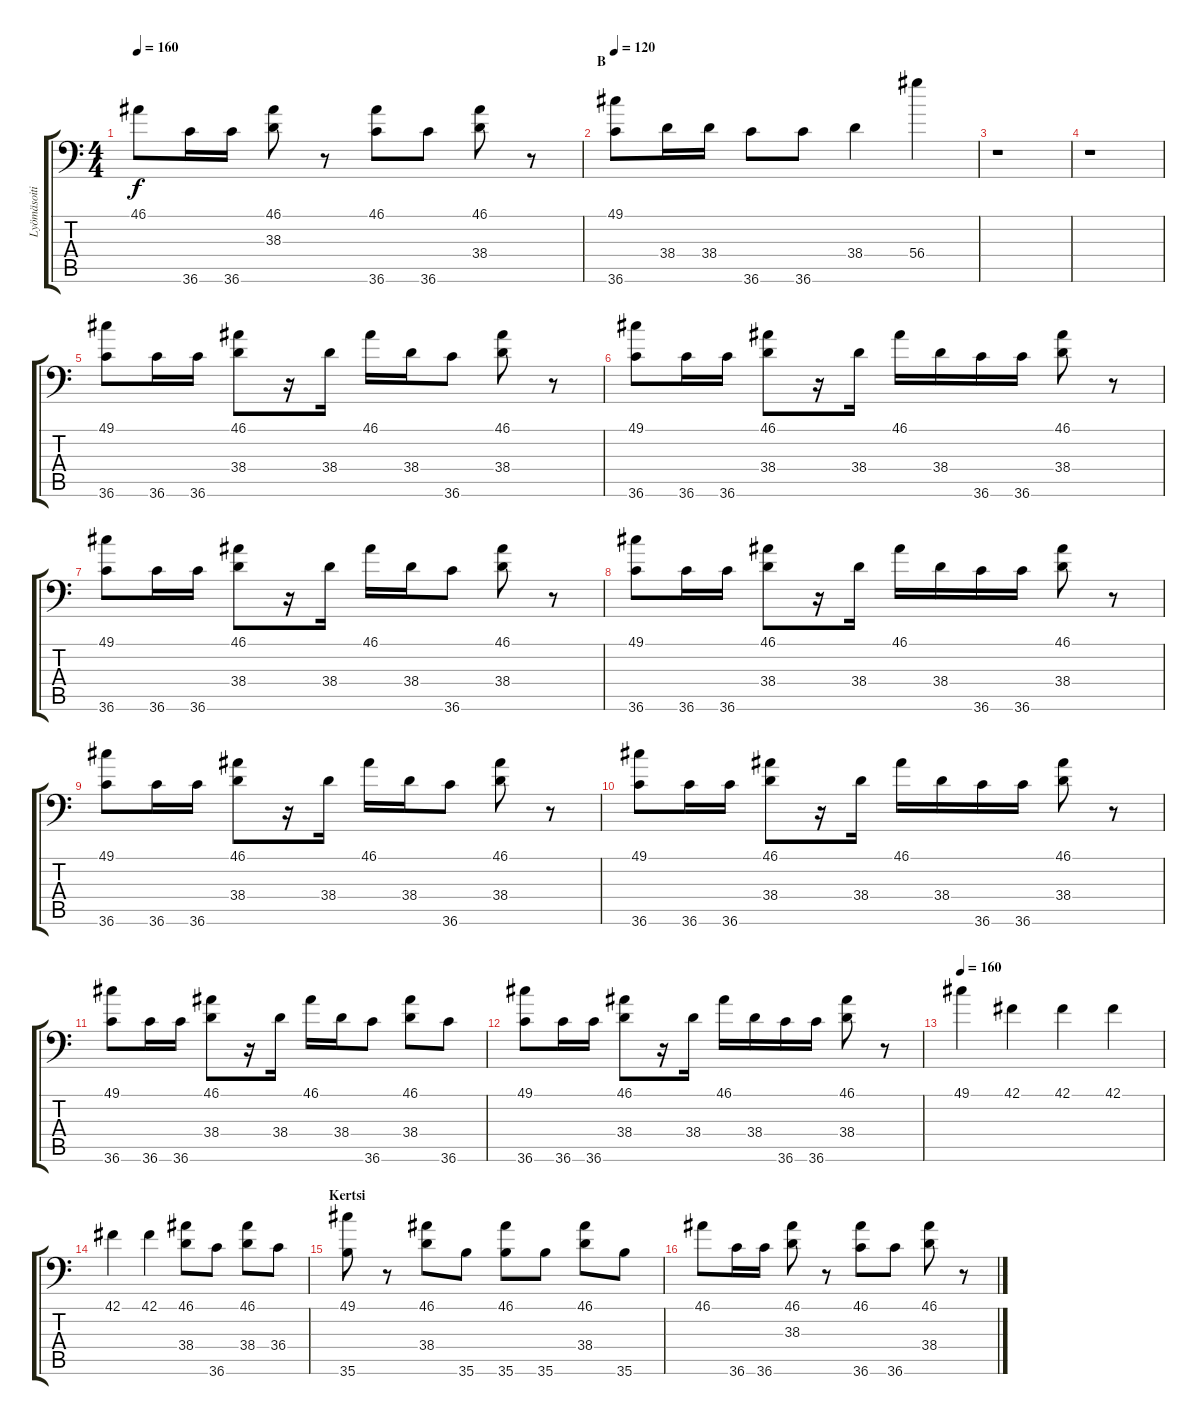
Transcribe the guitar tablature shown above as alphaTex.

\track ("Lyömäsoitin" "Lyömäsoiti") {instrument acousticgrandpiano}
\staff {score tabs}
\tuning (C-1 C-1 C-1 C-1 C-1 C-1) {hide}
\ts (4 4)
\tempo 160
\clef f4
\ks c
46.1.8{dy f} 36.6.16 36.6.16 (46.1 38.3).8 r.8 (46.1 36.6).8 36.6.8 (46.1 38.4).8 r.8 |
\section ("" "B")
\tempo 120
(49.1 36.6).8 38.4.16 38.4.16 36.6.8 36.6.8 38.4.4 56.4.4 |
r.1 |
r.1 |
(49.1 36.6).8 36.6.16 36.6.16 (46.1 38.4).8 r.16 38.4.16 46.1.16 38.4.16 36.6.8 (46.1 38.4).8 r.8 |
(49.1 36.6).8 36.6.16 36.6.16 (46.1 38.4).8 r.16 38.4.16 46.1.16 38.4.16 36.6.16 36.6.16 (46.1 38.4).8 r.8 |
(49.1 36.6).8 36.6.16 36.6.16 (46.1 38.4).8 r.16 38.4.16 46.1.16 38.4.16 36.6.8 (46.1 38.4).8 r.8 |
(49.1 36.6).8 36.6.16 36.6.16 (46.1 38.4).8 r.16 38.4.16 46.1.16 38.4.16 36.6.16 36.6.16 (46.1 38.4).8 r.8 |
(49.1 36.6).8 36.6.16 36.6.16 (46.1 38.4).8 r.16 38.4.16 46.1.16 38.4.16 36.6.8 (46.1 38.4).8 r.8 |
(49.1 36.6).8 36.6.16 36.6.16 (46.1 38.4).8 r.16 38.4.16 46.1.16 38.4.16 36.6.16 36.6.16 (46.1 38.4).8 r.8 |
(49.1 36.6).8 36.6.16 36.6.16 (46.1 38.4).8 r.16 38.4.16 46.1.16 38.4.16 36.6.8 (46.1 38.4).8 36.6.8 |
(49.1 36.6).8 36.6.16 36.6.16 (46.1 38.4).8 r.16 38.4.16 46.1.16 38.4.16 36.6.16 36.6.16 (46.1 38.4).8 r.8 |
\tempo 160
49.1.4 42.1.4 42.1.4 42.1.4 |
42.1.4 42.1.4 (46.1 38.4).8 36.6.8 (46.1 38.4).8 36.4.8 |
\section ("" "Kertsi")
(49.1 35.6).8 r.8 (46.1 38.4).8 35.6.8 (46.1 35.6).8 35.6.8 (46.1 38.4).8 35.6.8 |
46.1.8 36.6.16 36.6.16 (46.1 38.3).8 r.8 (46.1 36.6).8 36.6.8 (46.1 38.4).8 r.8
